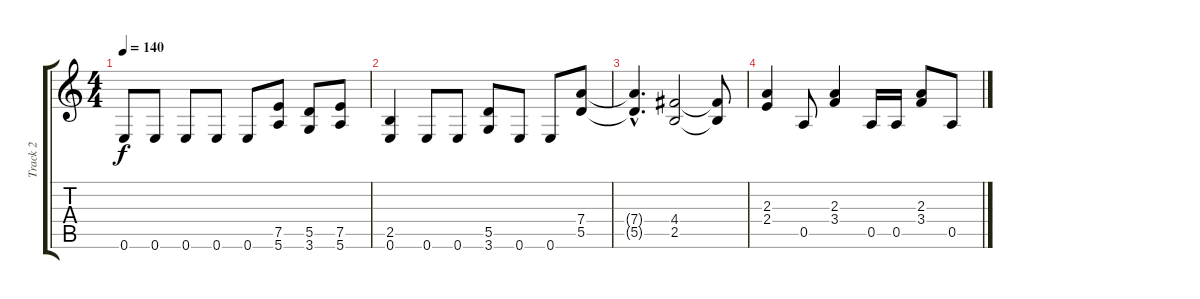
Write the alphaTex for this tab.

\track ("Track 2" "Track 2") {instrument distortionguitar}
\staff {score tabs}
\tuning (E4 B3 G3 D3 A2 E2) {hide}
\ts (4 4)
\tempo 140
\clef g2
\ks c
0.6.8{dy f} 0.6.8 0.6.8 0.6.8 0.6.8 (7.5 5.6).8 (5.5 3.6).8 (7.5 5.6).8 |
(2.5 0.6).4 0.6.8 0.6.8 (5.5 3.6).8 0.6.8 0.6.8 (7.4 5.5).8 |
(7.4{hac t} 5.5{hac t}).4{d} (4.4 2.5).2 (4.4{t} 2.5{t}).8 |
(2.3 2.4).4 0.5.8 (2.3 3.4).4 0.5.16 0.5.16 (2.3 3.4).8 0.5.8
